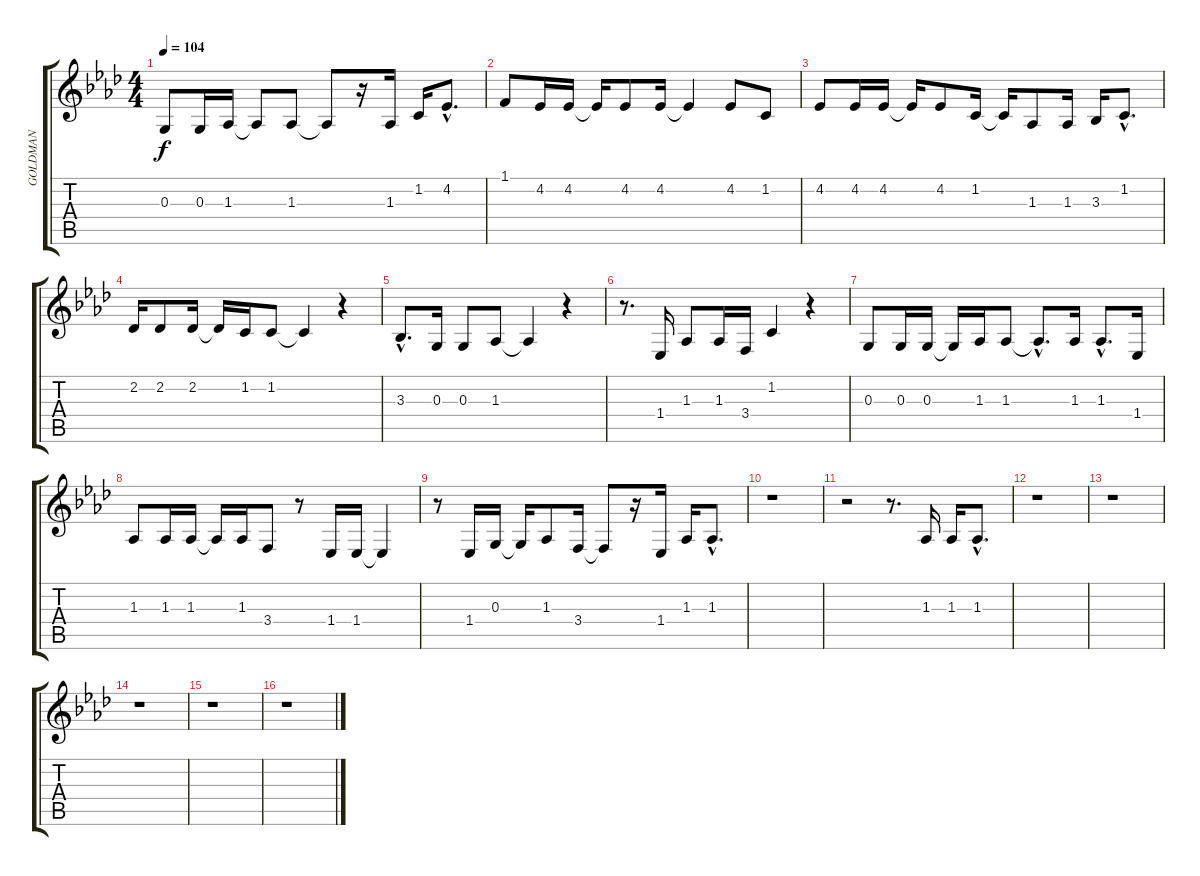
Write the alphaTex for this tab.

\track ("GOLDMAN" "GOLDMAN") {instrument accordion}
\staff {score tabs}
\tuning (E4 B3 G3 D3 A2 E2) {hide}
\ts (4 4)
\tempo 104
\clef g2
\ks ab
0.3.8{dy f} 0.3.16 1.3.16 1.3{t}.8 1.3.8 1.3{t}.8 r.16 1.3.16 1.2.16 4.2{hac}.8{d} |
1.1.8 4.2.16 4.2.16 4.2{t}.16 4.2.8 4.2.16 4.2{t}.4 4.2.8 1.2.8 |
4.2.8 4.2.16 4.2.16 4.2{t}.16 4.2.8 1.2.16 1.2{t}.16 1.3.8 1.3.16 3.3.16 1.2{hac}.8{d} |
2.2.16 2.2.8 2.2.16 2.2{t}.16 1.2.16 1.2.8 1.2{t}.4 r.4 |
3.3{hac}.8{d} 0.3.16 0.3.8 1.3.8 1.3{t}.4 r.4 |
r.8{d} 1.4.16 1.3.8 1.3.16 3.4.16 1.2.4 r.4 |
0.3.8 0.3.16 0.3.16 0.3{t}.16 1.3.16 1.3.8 1.3{hac t}.8{d} 1.3.16 1.3{hac}.8{d} 1.4.16 |
1.3.8 1.3.16 1.3.16 1.3{t}.16 1.3.16 3.4.8 r.8 1.4.16 1.4.16 1.4{t}.4 |
r.8 1.4.16 0.3.16 0.3{t}.16 1.3.8 3.4.16 3.4{t}.8 r.16 1.4.16 1.3.16 1.3{hac}.8{d} |
r.1 |
r.2 r.8{d} 1.3.16 1.3.16 1.3{hac}.8{d} |
r.1 |
r.1 |
r.1 |
r.1 |
r.1
